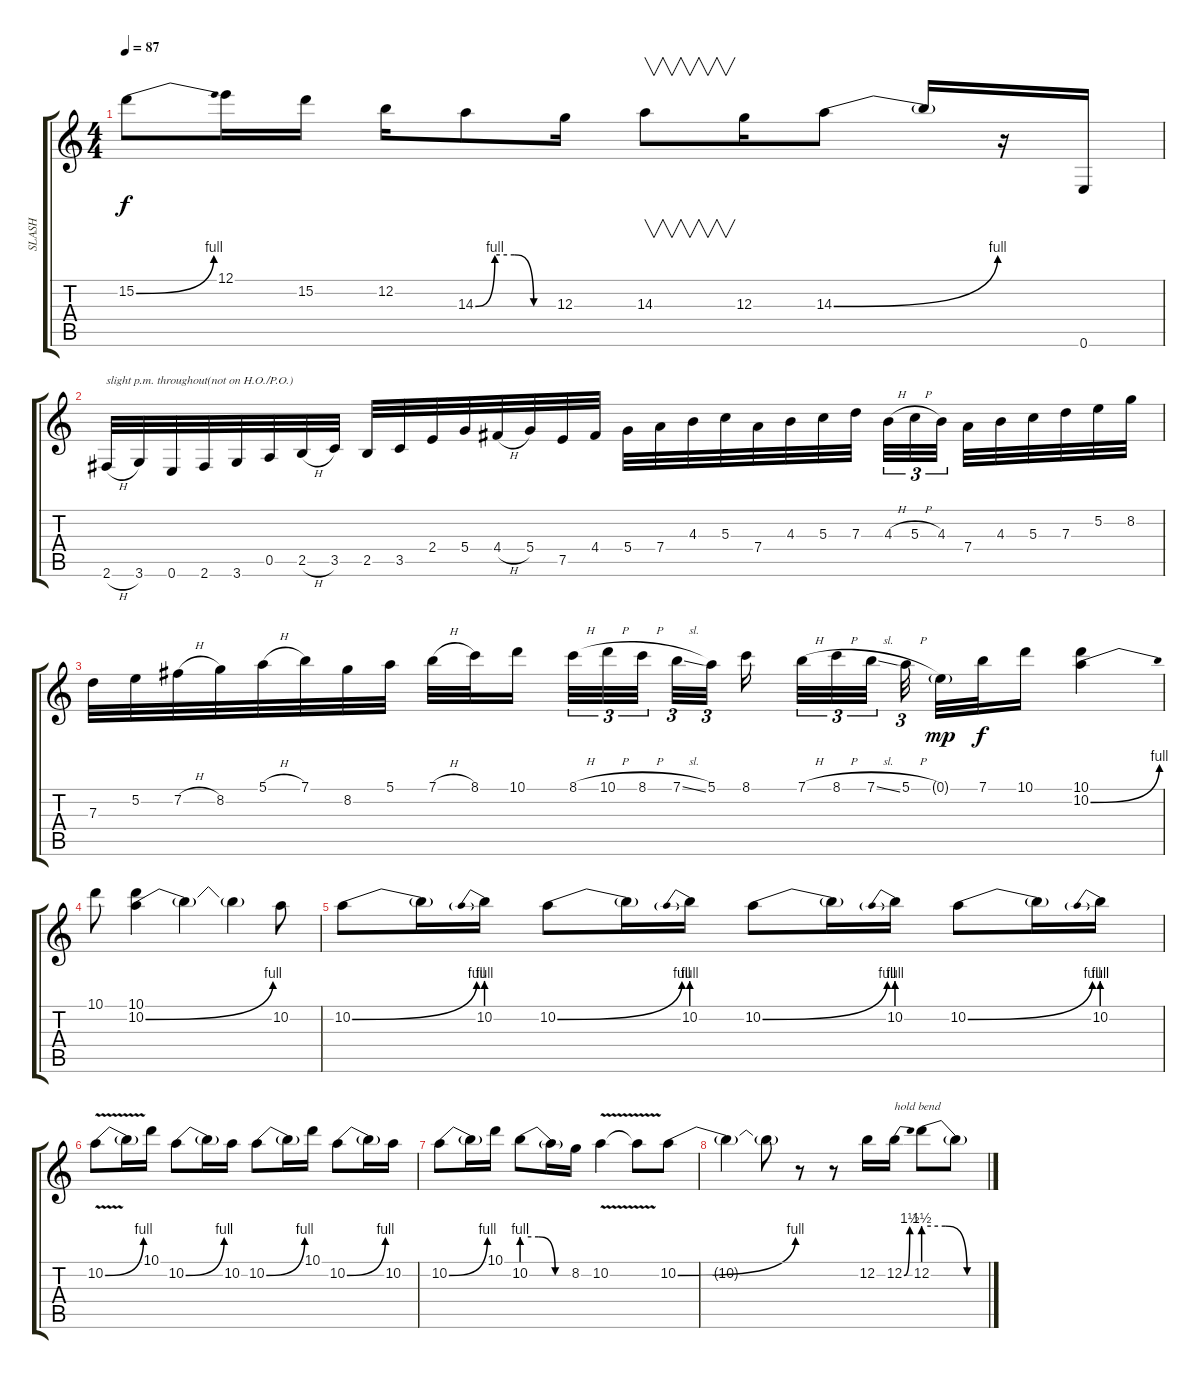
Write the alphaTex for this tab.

\track ("SLASH" "SLASH") {instrument electricguitarjazz}
\staff {score tabs}
\tuning (E4 B3 G3 D3 A2 E2) {hide}
\ts (4 4)
\tempo 87
\clef g2
\ks c
15.2{be (bend 0 0 60 4)}.8{dy f} 12.1.16 15.2.16 12.2.16 14.3{be (custom 0 0 15 4 30 4 45 0 60 0)}.8 12.3.16 14.3.8{v} 12.3.16 14.3{be (bend 0 0 60 4)}.8 14.3{t}.16 r.16 0.6.16 |
2.6{h}.32{txt "slight p.m. throughout(not on H.O./P.O.)"} 3.6.32 0.6.32 2.6.32 3.6.32 0.5.32 2.5{h}.32 3.5.32 2.5.32 3.5.32 2.4.32 5.4.32 4.4{h}.32 5.4.32 7.5.32 4.4.32 5.4.32 7.4.32 4.3.32 5.3.32 7.4.32 4.3.32 5.3.32 7.3.32 4.3{h}.32{tu (3 2)} 5.3{h}.32{tu (3 2)} 4.3.32{tu (3 2) beam splitsecondary} 7.4.32 4.3.32 5.3.32 7.3.32 5.2.32 8.2.32 |
7.3.32 5.2.32 7.2{h}.32 8.2.32 5.1{h}.32 7.1.32 8.2.32 5.1.32 7.1{h}.32 8.1.32 10.1.16{beam splitsecondary} 8.1{h}.32{tu (3 2)} 10.1{h}.32{tu (3 2)} 8.1{h}.32{tu (3 2) beam splitsecondary} 7.1{sl}.32{tu (3 2)} 5.1.32{tu (3 2) beam splitsecondary} 8.1.16 7.1{h}.32{tu (3 2)} 8.1{h}.32{tu (3 2)} 7.1{sl}.32{tu (3 2) beam splitsecondary} 5.1{h}.32{tu (3 2) beam splitsecondary} 0.1{g}.32{dy mp} 7.1.32{dy f} 10.1.16 (10.1 10.2{be (bend 0 0 60 4)}).4 |
10.1.8 (10.1 10.2{be (bend 0 0 60 4)}).4 10.2{t}.4 10.2{t}.4 10.2.8 |
10.2{be (bend 0 0 60 4)}.8 10.2{t}.16 10.2{be (prebend 0 4 60 4)}.16 10.2{be (bend 0 0 60 4)}.8 10.2{t}.16 10.2{be (prebend 0 4 60 4)}.16 10.2{be (bend 0 0 60 4)}.8 10.2{t}.16 10.2{be (prebend 0 4 60 4)}.16 10.2{be (bend 0 0 60 4)}.8 10.2{t}.16 10.2{be (prebend 0 4 60 4)}.16 |
10.2{be (bend 0 0 60 4) v}.8 10.2{t}.16 10.1.16 10.2{be (bend 0 0 60 4)}.8 10.2{t}.16 10.2.16 10.2{be (bend 0 0 60 4)}.8 10.2{t}.16 10.1.16 10.2{be (bend 0 0 60 4)}.8 10.2{t}.16 10.2.16 |
10.2{be (bend 0 0 60 4)}.8 10.2{t}.16 10.1.16 10.2{be (custom 0 4 20 4 40 0 60 0)}.8 10.2{t}.16 8.2.16 10.2{v}.4 10.2{t}.8 10.2{be (bend 0 0 60 4)}.8 |
10.2{t}.4 10.2{t}.8 r.8 r.8 12.2.16 12.2{be (bend 0 0 60 6)}.16{txt "hold bend"} 12.2{be (custom 0 6 20 6 40 0 60 0)}.8 12.2{t}.8
